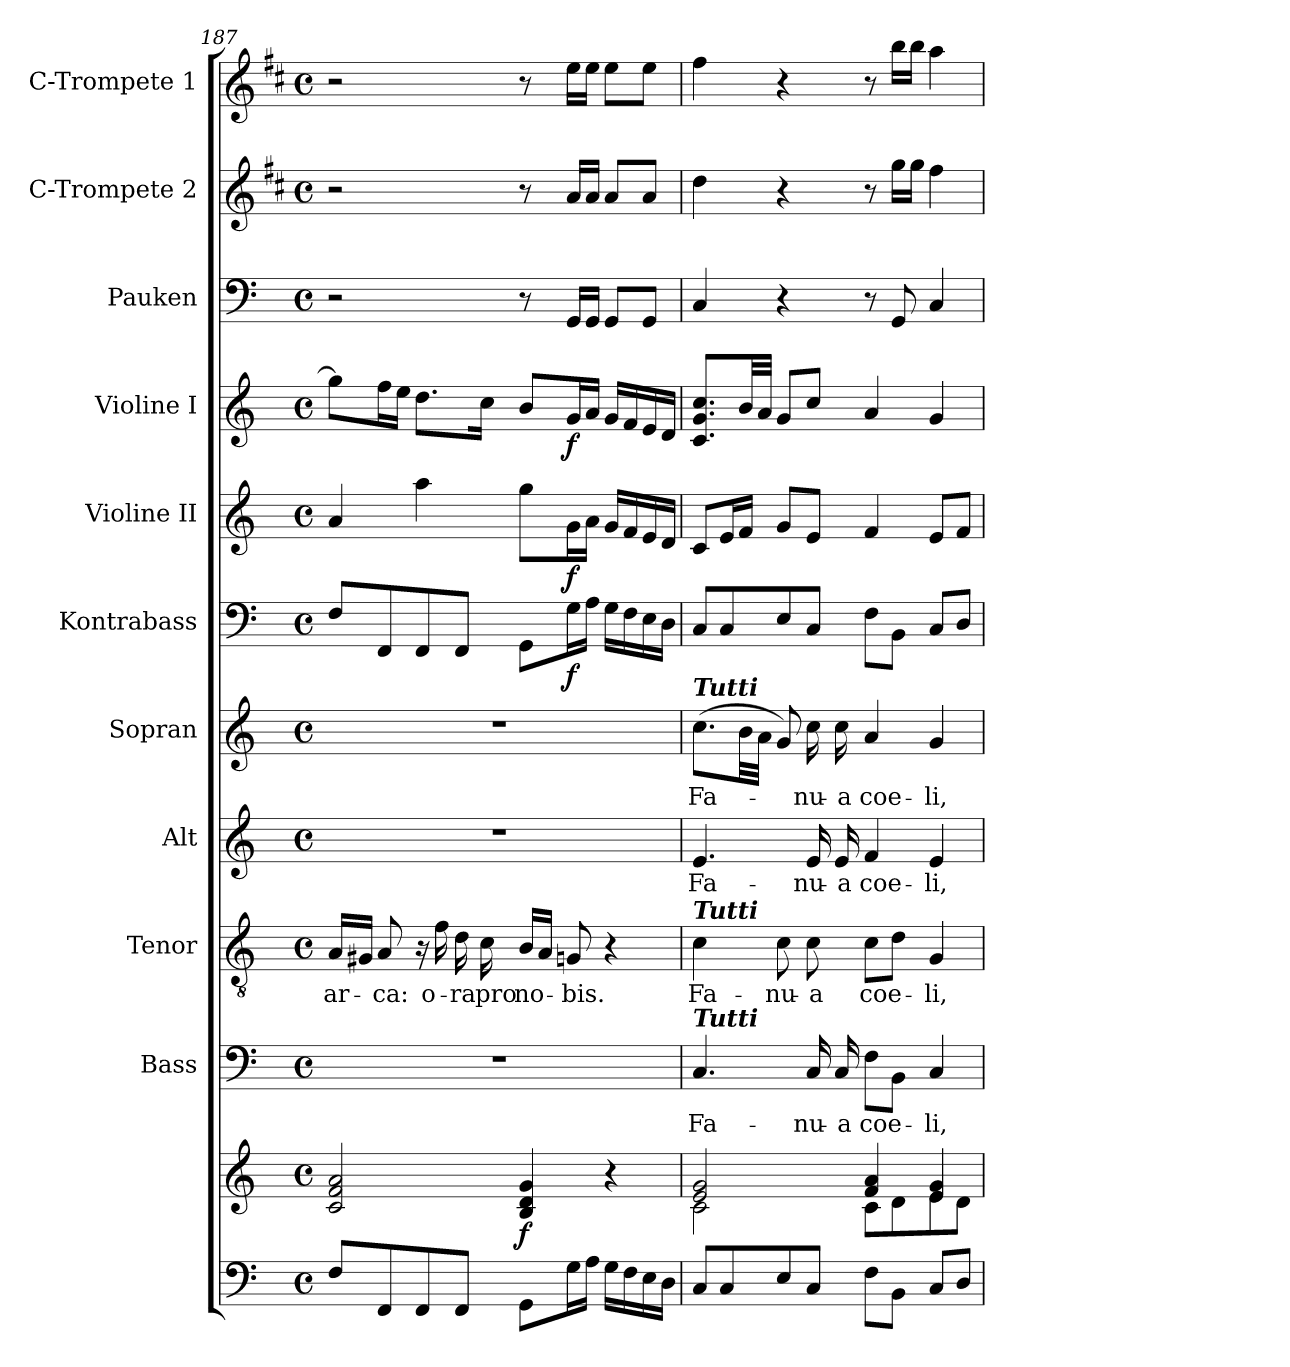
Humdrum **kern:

**kern	**kern	**dynam	**kern	**text	**kern	**text	**kern	**text	**kern	**text	**kern	**dynam	**kern	**dynam	**kern	**dynam	**kern	**kern	**kern
*part11	*part11	*part11	*part10	*part10	*part9	*part9	*part8	*part8	*part7	*part7	*part6	*part6	*part5	*part5	*part4	*part4	*part3	*part2	*part1
*staff12	*staff11	*staff11/12	*staff10	*staff10	*staff9	*staff9	*staff8	*staff8	*staff7	*staff7	*staff6	*staff6	*staff5	*staff5	*staff4	*staff4	*staff3	*staff2	*staff1
*	*	*	*I"Bass	*	*I"Tenor	*	*I"Alt	*	*I"Sopran	*	*I"Kontrabass	*	*I"Violine II	*	*I"Violine I	*	*I"Pauken	*I"C-Trompete 2	*I"C-Trompete 1
*	*	*	*I'B.	*	*I'T.	*	*I'A.	*	*I'S.	*	*I'Kb.	*	*I'Vl. II	*	*I'Vl. I	*	*I'Pk.	*I'C Trp. 2	*I'C Trp. 1
!!LO:PB:g=z
*clefF4	*clefG2	*	*clefF4	*	*clefGv2	*	*clefG2	*	*clefG2	*	*clefF4	*	*clefG2	*	*clefG2	*	*clefF4	*clefG2	*clefG2
*	*	*	*	*	*	*	*	*	*	*	*ITrd7c12	*	*	*	*	*	*	*ITrd1c2	*ITrd1c2
*k[]	*k[]	*	*k[]	*	*k[]	*	*k[]	*	*k[]	*	*k[]	*	*k[]	*	*k[]	*	*k[]	*k[]	*k[]
*C:	*C:	*	*C:	*	*C:	*	*C:	*	*C:	*	*C:	*	*C:	*	*C:	*	*C:	*C:	*C:
*M4/4	*M4/4	*	*M4/4	*	*M4/4	*	*M4/4	*	*M4/4	*	*M4/4	*	*M4/4	*	*M4/4	*	*M4/4	*M4/4	*M4/4
*met(c)	*met(c)	*	*met(c)	*	*met(c)	*	*met(c)	*	*met(c)	*	*met(c)	*	*met(c)	*	*met(c)	*	*met(c)	*met(c)	*met(c)
=187	=187	=187	=187	=187	=187	=187	=187	=187	=187	=187	=187	=187	=187	=187	=187	=187	=187	=187	=187
!	!	!	!	!	!	!LO:LY:b	!	!	!	!	!	!	!	!	!	!	!	!	!
8F/L	2c/ 2f/ 2a/	.	1r	.	16A/LL	ar-	1r	.	1r	.	8FF/L	.	4a/	.	8gg\L]	.	2r	2r	2r
.	.	.	.	.	16G#X/JJ	.	.	.	.	.	.	.	.	.	.	.	.	.	.
!	!	!	!	!	!	!LO:LY:b	!	!	!	!	!	!	!	!	!	!	!	!	!
8FF/	.	.	.	.	8A/	-ca:	.	.	.	.	8FFF/	.	.	.	16ff\L	.	.	.	.
.	.	.	.	.	.	.	.	.	.	.	.	.	.	.	16ee\JJ	.	.	.	.
8FF/	.	.	.	.	16r	.	.	.	.	.	8FFF/	.	4aa\	.	8.dd\L	.	.	.	.
!	!	!	!	!	!	!LO:LY:b	!	!	!	!	!	!	!	!	!	!	!	!	!
.	.	.	.	.	16f\	o-	.	.	.	.	.	.	.	.	.	.	.	.	.
!	!	!	!	!	!	!LO:LY:b	!	!	!	!	!	!	!	!	!	!	!	!	!
8FF/J	.	.	.	.	16d\	-ra	.	.	.	.	8FFF/J	.	.	.	.	.	.	.	.
!	!	!	!	!	!	!LO:LY:b	!	!	!	!	!	!	!	!	!	!	!	!	!
.	.	.	.	.	16c\	pro	.	.	.	.	.	.	.	.	16cc\Jk	.	.	.	.
!	!	!LO:DY:b	!	!	!	!LO:LY:b	!	!	!	!	!	!	!	!	!	!	!	!	!
8GG\L	4B/ 4d/ 4g/	f	.	.	16B/LL	no-	.	.	.	.	8GGG\L	.	8gg\L	.	8b/L	.	8r	8r	8r
.	.	.	.	.	16A/JJ	.	.	.	.	.	.	.	.	.	.	.	.	.	.
!	!	!	!	!	!	!LO:LY:b	!	!	!	!	!	!LO:DY:b	!	!LO:DY:b	!	!LO:DY:b	!	!	!
16G\L	.	.	.	.	8Gn/	-bis.	.	.	.	.	16GG\L	f	16g\L	f	16g/L	f	16GG/LL	16g/LL	16dd\LL
16A\JJ	.	.	.	.	.	.	.	.	.	.	16AA\JJ	.	16a\JJ	.	16a/JJ	.	16GG/JJ	16g/JJ	16dd\JJ
16G\LL	4r	.	.	.	4r	.	.	.	.	.	16GG\LL	.	16g/LL	.	16g/LL	.	8GG/L	8g/L	8dd\L
16F\	.	.	.	.	.	.	.	.	.	.	16FF\	.	16f/	.	16f/	.	.	.	.
16E\	.	.	.	.	.	.	.	.	.	.	16EE\	.	16e/	.	16e/	.	8GG/J	8g/J	8dd\J
16D\JJ	.	.	.	.	.	.	.	.	.	.	16DD\JJ	.	16d/JJ	.	16d/JJ	.	.	.	.
=188	=188	=188	=188	=188	=188	=188	=188	=188	=188	=188	=188	=188	=188	=188	=188	=188	=188	=188	=188
*	*^	*	*	*	*	*	*	*	*	*	*	*	*	*	*	*	*	*	*
!	!	!	!	!	!	!	!	!	!	!LO:TX:a:Bi:t=Tutti	!	!	!	!	!	!	!	!	!	!
!	!	!	!	!	!	!LO:TX:a:Bi:t=Tutti	!	!	!	!	!	!	!	!	!	!	!	!	!	!
!	!	!	!	!LO:TX:a:Bi:t=Tutti	!	!	!	!	!	!	!	!	!	!	!	!	!	!	!	!
!	!	!	!	!	!LO:LY:b	!	!LO:LY:b	!	!LO:LY:b	!	!LO:LY:b	!	!	!	!	!	!	!	!	!
8C/L	2e/ 2g/	2c\	.	4.C/	Fa-	4c\	Fa-	4.e/	Fa-	(>8.cc\L	Fa-	8CC/L	.	8c/L	.	8.c/ 8.g/ 8.cc/L	.	4C/	4cc\	4ee\
8C/	.	.	.	.	.	.	.	.	.	.	.	8CC/	.	16e/L	.	.	.	.	.	.
.	.	.	.	.	.	.	.	.	.	32b\LL	.	.	.	16f/JJ	.	32b/LL	.	.	.	.
.	.	.	.	.	.	.	.	.	.	32a\JJJ	.	.	.	.	.	32a/JJJ	.	.	.	.
!	!	!	!	!	!	!	!LO:LY:b	!	!	!	!	!	!	!	!	!	!	!	!	!
8E/	.	.	.	.	.	8c\	-nu-	.	.	8g/)	.	8EE/	.	8g/L	.	8g/L	.	4r	4r	4r
!	!	!	!	!	!LO:LY:b	!	!LO:LY:b	!	!LO:LY:b	!	!LO:LY:b	!	!	!	!	!	!	!	!	!
8C/J	.	.	.	16C/	-nu-	8c\	-a	16e/	-nu-	16cc\	-nu-	8CC/J	.	8e/J	.	8cc/J	.	.	.	.
!	!	!	!	!	!LO:LY:b	!	!	!	!LO:LY:b	!	!LO:LY:b	!	!	!	!	!	!	!	!	!
.	.	.	.	16C/	-a	.	.	16e/	-a	16cc\	-a	.	.	.	.	.	.	.	.	.
!	!	!	!	!	!LO:LY:b	!	!LO:LY:b	!	!LO:LY:b	!	!LO:LY:b	!	!	!	!	!	!	!	!	!
8F\L	4f/ 4a/	8c\L	.	8F\L	coe-	8c\L	coe-	4f/	coe-	4a/	coe-	8FF\L	.	4f/	.	4a/	.	8r	8r	8r
8BB\J	.	8d\	.	8BB\J	.	8d\J	.	.	.	.	.	8BBB\J	.	.	.	.	.	8GG/	16ff\LL	16aa\LL
.	.	.	.	.	.	.	.	.	.	.	.	.	.	.	.	.	.	.	16ff\JJ	16aa\JJ
!	!	!	!	!	!LO:LY:b	!	!LO:LY:b	!	!LO:LY:b	!	!LO:LY:b	!	!	!	!	!	!	!	!	!
8C/L	4e/ 4g/	8e\	.	4C/	-li,	4G/	-li,	4e/	-li,	4g/	-li,	8CC/L	.	8e/L	.	4g/	.	4C/	4ee\	4gg\
8D/J	.	8d\J	.	.	.	.	.	.	.	.	.	8DD/J	.	8f/J	.	.	.	.	.	.
*	*v	*v	*	*	*	*	*	*	*	*	*	*	*	*	*	*	*	*	*	*
=	=	=	=	=	=	=	=	=	=	=	=	=	=	=	=	=	=	=	=
*-	*-	*-	*-	*-	*-	*-	*-	*-	*-	*-	*-	*-	*-	*-	*-	*-	*-	*-	*-
